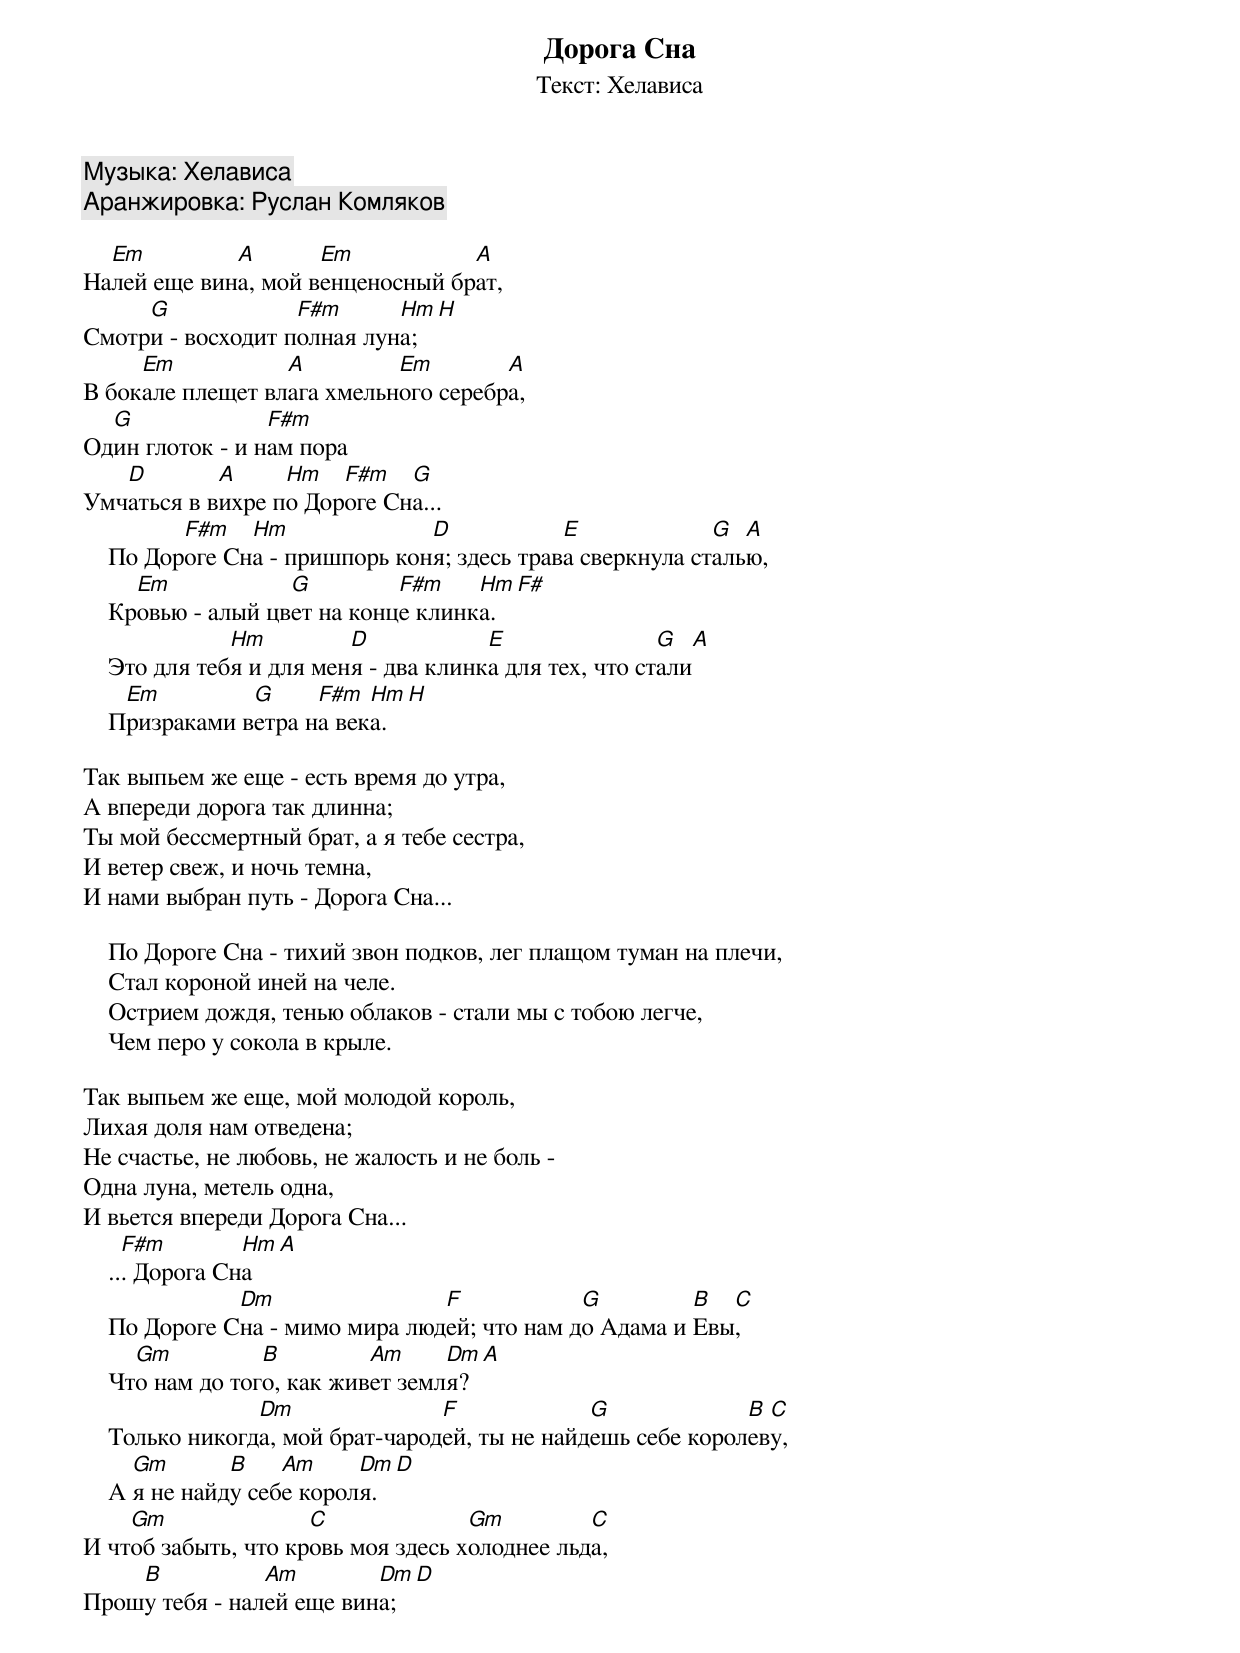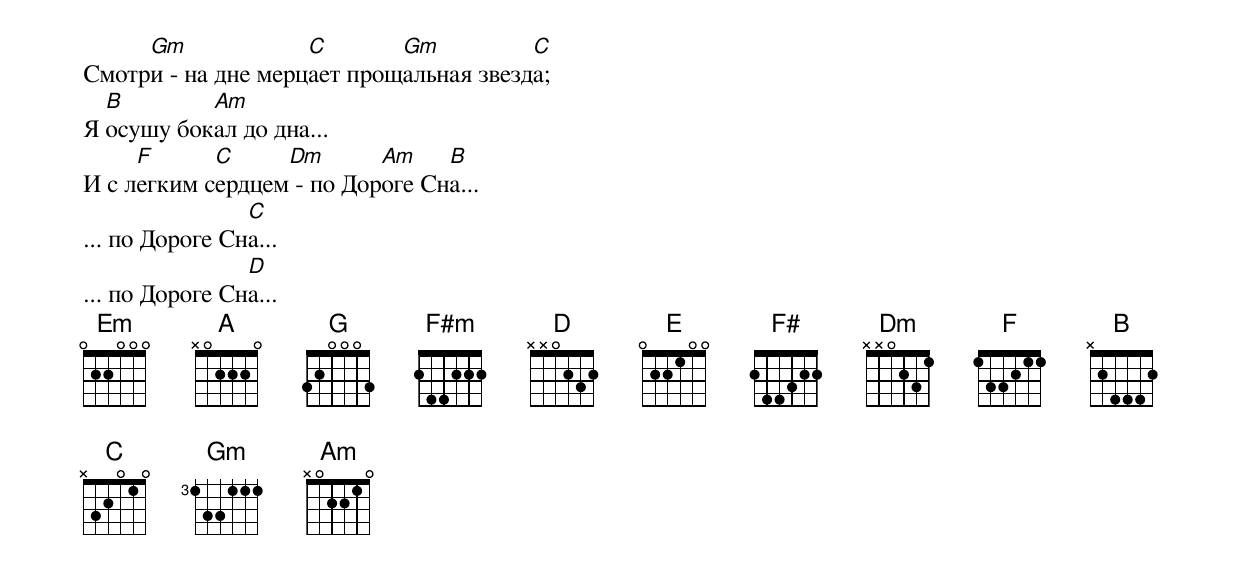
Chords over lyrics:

Дорога Сна
Текст: Хелависа
Музыка: Хелависа
Аранжировка: Руслан Комляков

  Em         A       Em           A
Налей еще вина, мой венценосный брат,
     G             F#m      Hm  H
Смотри - восходит полная луна;
     Em           A         Em        A
В бокале плещет влага хмельного серебра,
  G              F#m
Один глоток - и нам пора
   D        A     Hm   F#m   G
Умчаться в вихре по Дороге Сна...
          F#m   Hm              D            E             G  A
    По Дороге Сна - пришпорь коня; здесь трава сверкнула сталью,
      Em            G         F#m    Hm  F#
    Кровью - алый цвет на конце клинка.
               Hm         D            E                G  A
    Это для тебя и для меня - два клинка для тех, что стали
     Em         G     F#m  Hm  H
    Призраками ветра на века.

Так выпьем же еще - есть время до утра,
А впереди дорога так длинна;
Ты мой бессмертный брат, а я тебе сестра,
И ветер свеж, и ночь темна,
И нами выбран путь - Дорога Сна...

    По Дороге Сна - тихий звон подков, лег плащом туман на плечи,
    Стал короной иней на челе.
    Острием дождя, тенью облаков - стали мы с тобою легче,
    Чем перо у сокола в крыле.

Так выпьем же еще, мой молодой король,
Лихая доля нам отведена;
Не счастье, не любовь, не жалость и не боль -
Одна луна, метель одна,
И вьется впереди Дорога Сна...
      F#m        Hm   A
    ... Дорога Сна
               Dm                F            G         B  C
    По Дороге Сна - мимо мира людей; что нам до Адама и Евы,
      Gm          B         Am     Dm  A
    Что нам до того, как живет земля?
                 Dm               F             G             B C
    Только никогда, мой брат-чародей, ты не найдешь себе королеву,
      Gm       B    Am     Dm  D
    А я не найду себе короля.
    Gm               C              Gm         C
И чтоб забыть, что кровь моя здесь холоднее льда,
    B           Am        Dm  D
Прошу тебя - налей еще вина;
     Gm             C       Gm          C
Смотри - на дне мерцает прощальная звезда;
  B        Am
Я осушу бокал до дна...
     F      C     Dm       Am    B
И с легким сердцем - по Дороге Сна...
                C
... по Дороге Сна...
                D
... по Дороге Сна...
